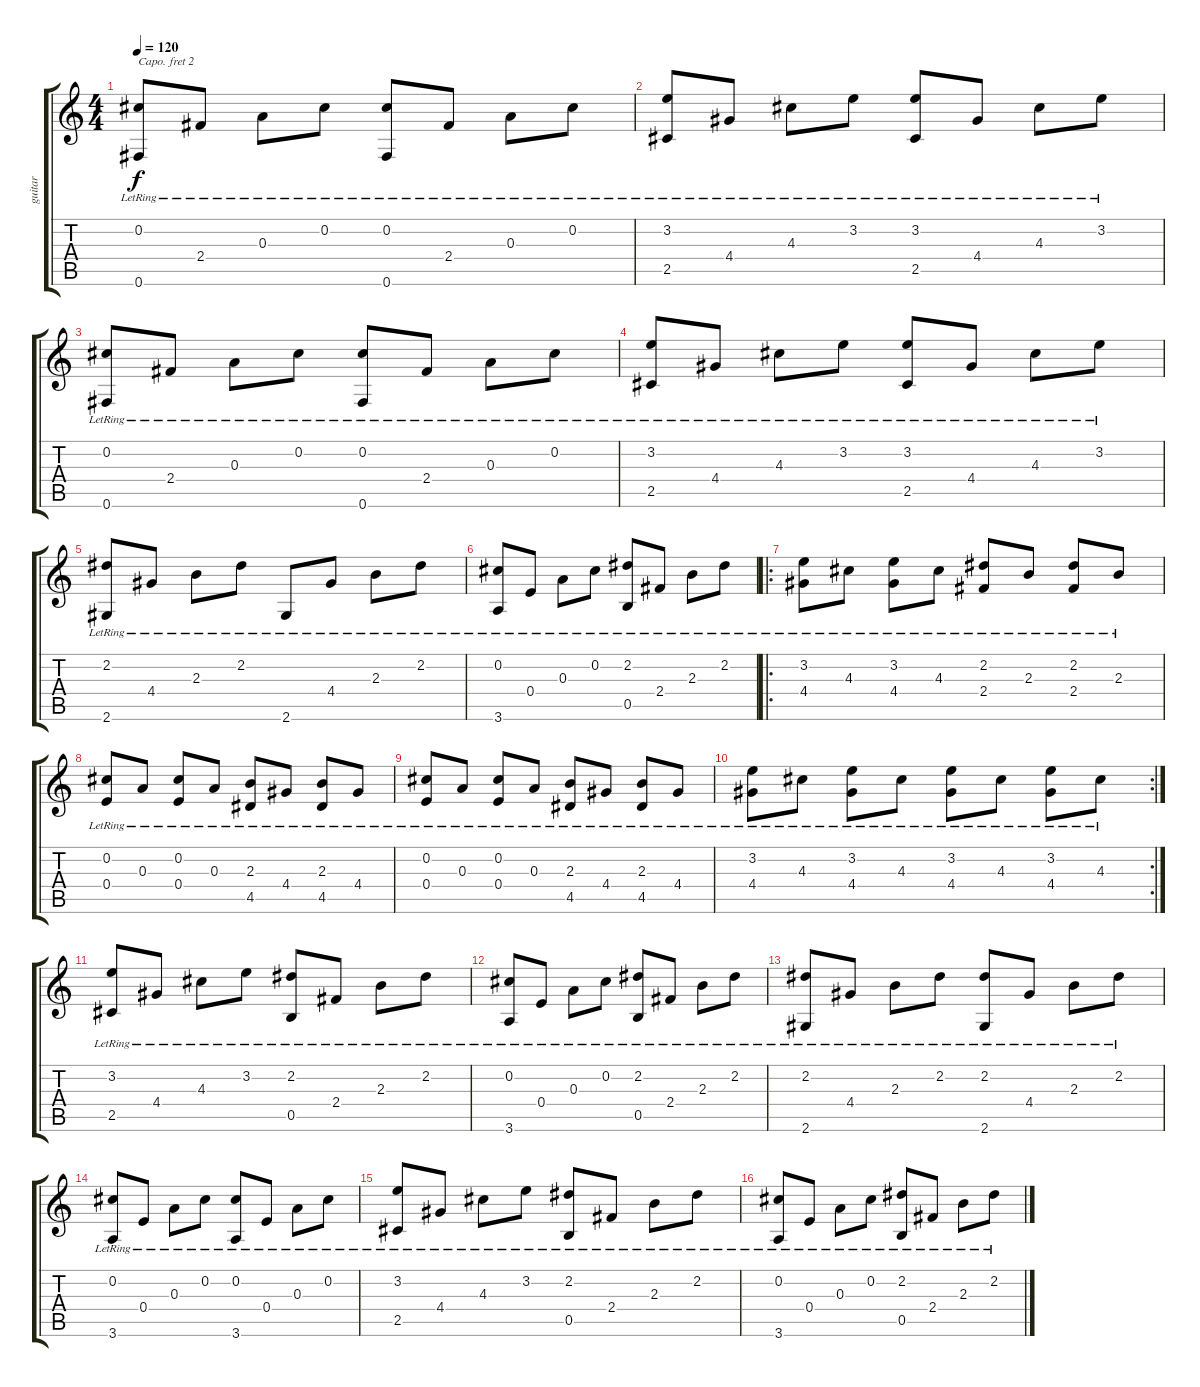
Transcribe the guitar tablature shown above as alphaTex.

\track ("guitar" "guitar") {instrument acousticguitarnylon}
\staff {score tabs}
\capo 2
\tuning (E4 B3 G3 D3 A2 E2) {hide}
\ts (4 4)
\tempo 120
\clef g2
\ks c
(0.2{lr} 0.6{lr}).8{dy f} 2.4{lr}.8 0.3{lr}.8 0.2{lr}.8 (0.2{lr} 0.6{lr}).8 2.4{lr}.8 0.3{lr}.8 0.2{lr}.8 |
(3.2{lr} 2.5{lr}).8 4.4{lr}.8 4.3{lr}.8 3.2{lr}.8 (3.2{lr} 2.5{lr}).8 4.4{lr}.8 4.3{lr}.8 3.2{lr}.8 |
(0.2{lr} 0.6{lr}).8 2.4{lr}.8 0.3{lr}.8 0.2{lr}.8 (0.2{lr} 0.6{lr}).8 2.4{lr}.8 0.3{lr}.8 0.2{lr}.8 |
(3.2{lr} 2.5{lr}).8 4.4{lr}.8 4.3{lr}.8 3.2{lr}.8 (3.2{lr} 2.5{lr}).8 4.4{lr}.8 4.3{lr}.8 3.2{lr}.8 |
(2.2{lr} 2.6{lr}).8 4.4{lr}.8 2.3{lr}.8 2.2{lr}.8 2.6{lr}.8 4.4{lr}.8 2.3{lr}.8 2.2{lr}.8 |
(0.2{lr} 3.6{lr}).8 0.4{lr}.8 0.3{lr}.8 0.2{lr}.8 (2.2{lr} 0.5{lr}).8 2.4{lr}.8 2.3{lr}.8 2.2{lr}.8 |
\ro
(3.2{lr} 4.4{lr}).8 4.3{lr}.8 (3.2{lr} 4.4{lr}).8 4.3{lr}.8 (2.2{lr} 2.4{lr}).8 2.3{lr}.8 (2.2{lr} 2.4{lr}).8 2.3{lr}.8 |
(0.2{lr} 0.4{lr}).8 0.3{lr}.8 (0.2{lr} 0.4{lr}).8 0.3{lr}.8 (2.3{lr} 4.5{lr}).8 4.4{lr}.8 (2.3{lr} 4.5{lr}).8 4.4{lr}.8 |
(0.2{lr} 0.4{lr}).8 0.3{lr}.8 (0.2{lr} 0.4{lr}).8 0.3{lr}.8 (2.3{lr} 4.5{lr}).8 4.4{lr}.8 (2.3{lr} 4.5{lr}).8 4.4{lr}.8 |
\rc 2
(3.2{lr} 4.4{lr}).8 4.3{lr}.8 (3.2{lr} 4.4{lr}).8 4.3{lr}.8 (3.2{lr} 4.4{lr}).8 4.3{lr}.8 (3.2{lr} 4.4{lr}).8 4.3{lr}.8 |
(3.2{lr} 2.5{lr}).8 4.4{lr}.8 4.3{lr}.8 3.2{lr}.8 (2.2{lr} 0.5{lr}).8 2.4{lr}.8 2.3{lr}.8 2.2{lr}.8 |
(0.2{lr} 3.6{lr}).8 0.4{lr}.8 0.3{lr}.8 0.2{lr}.8 (2.2{lr} 0.5{lr}).8 2.4{lr}.8 2.3{lr}.8 2.2{lr}.8 |
(2.2{lr} 2.6{lr}).8 4.4{lr}.8 2.3{lr}.8 2.2{lr}.8 (2.2{lr} 2.6{lr}).8 4.4{lr}.8 2.3{lr}.8 2.2{lr}.8 |
(0.2{lr} 3.6{lr}).8 0.4{lr}.8 0.3{lr}.8 0.2{lr}.8 (0.2{lr} 3.6{lr}).8 0.4{lr}.8 0.3{lr}.8 0.2{lr}.8 |
(3.2{lr} 2.5{lr}).8 4.4{lr}.8 4.3{lr}.8 3.2{lr}.8 (2.2{lr} 0.5{lr}).8 2.4{lr}.8 2.3{lr}.8 2.2{lr}.8 |
(0.2{lr} 3.6{lr}).8 0.4{lr}.8 0.3{lr}.8 0.2{lr}.8 (2.2{lr} 0.5{lr}).8 2.4{lr}.8 2.3{lr}.8 2.2{lr}.8
